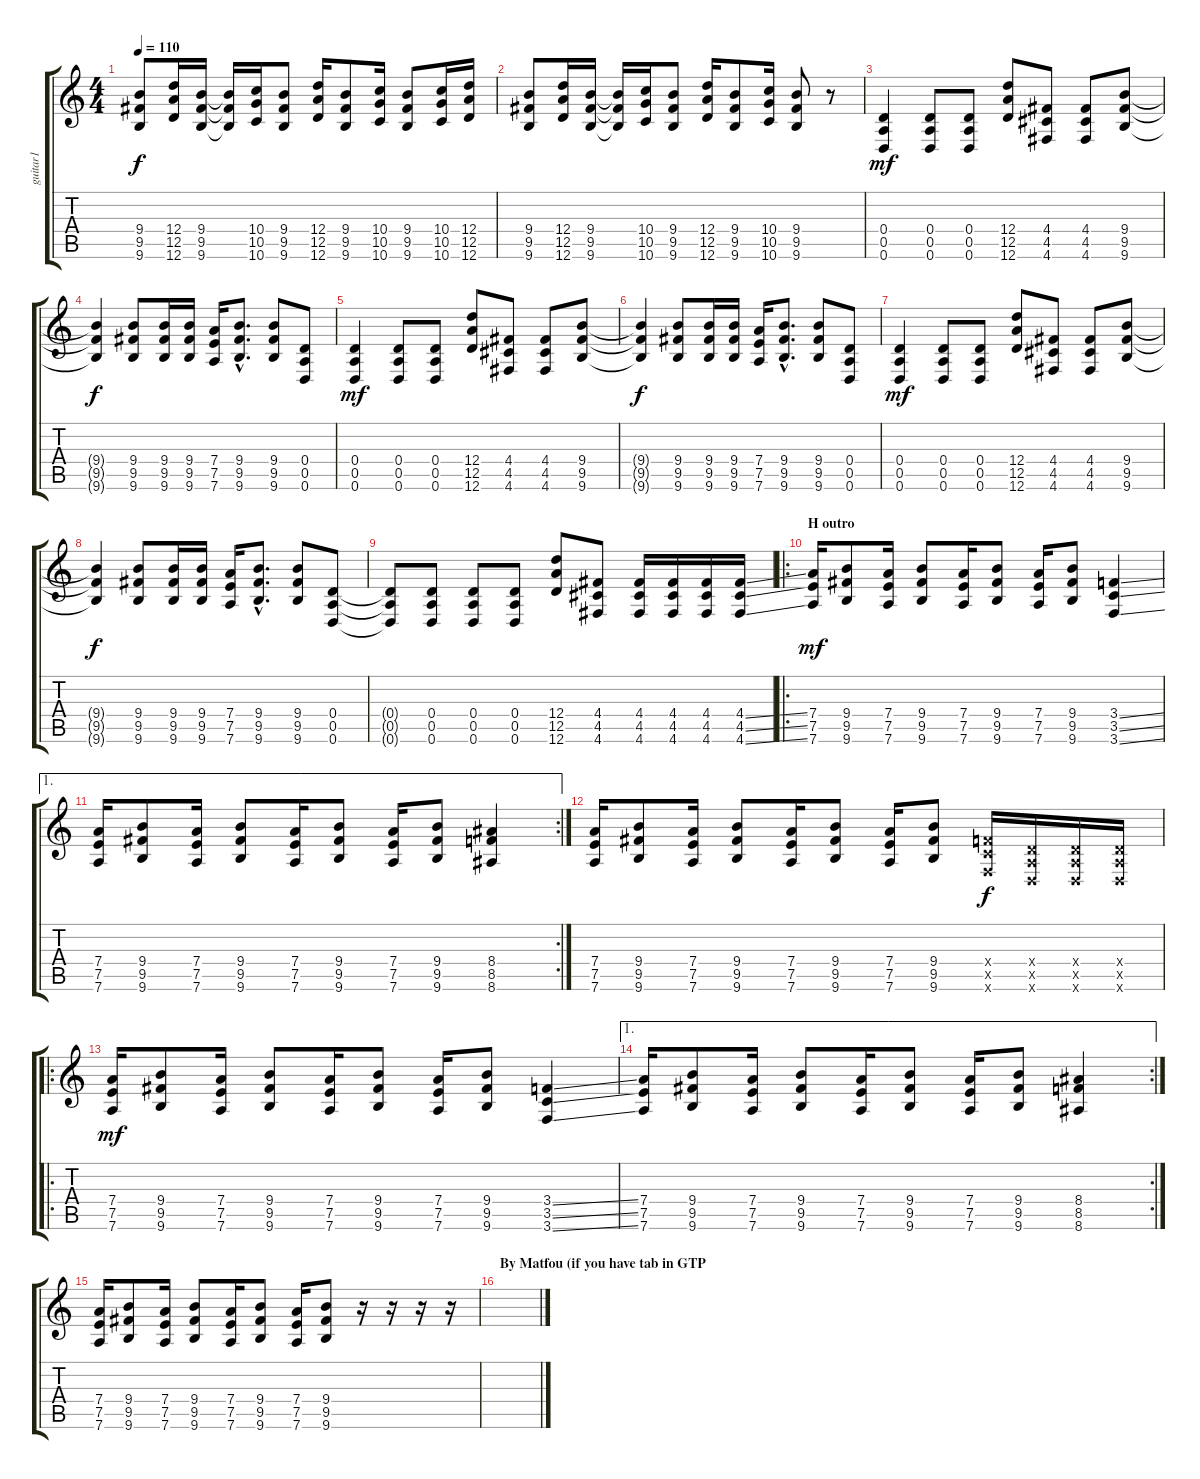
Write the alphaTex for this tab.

\track ("guitar1" "guitar1") {instrument distortionguitar}
\staff {score tabs}
\tuning (E4 B3 G3 D3 A2 D2) {hide}
\ts (4 4)
\tempo 110
\clef g2
\ks c
(9.4 9.5 9.6).8{dy f instrument distortionguitar} (12.4 12.5 12.6).16 (9.4 9.5 9.6).16 (9.4{t} 9.5{t} 9.6{t}).16 (10.4 10.5 10.6).16 (9.4 9.5 9.6).8 (12.4 12.5 12.6).16 (9.4 9.5 9.6).8 (10.4 10.5 10.6).16 (9.4 9.5 9.6).8 (10.4 10.5 10.6).16 (12.4 12.5 12.6).16 |
(9.4 9.5 9.6).8 (12.4 12.5 12.6).16 (9.4 9.5 9.6).16 (9.4{t} 9.5{t} 9.6{t}).16 (10.4 10.5 10.6).16 (9.4 9.5 9.6).8 (12.4 12.5 12.6).16 (9.4 9.5 9.6).8 (10.4 10.5 10.6).16 (9.4 9.5 9.6).8 r.8 |
(0.4 0.5 0.6).4{dy mf} (0.4 0.5 0.6).8 (0.4 0.5 0.6).8 (12.4 12.5 12.6).8 (4.4 4.5 4.6).8 (4.4 4.5 4.6).8 (9.4 9.5 9.6).8 |
(9.4{t} 9.5{t} 9.6{t}).4{dy f} (9.4 9.5 9.6).8 (9.4 9.5 9.6).16 (9.4 9.5 9.6).16 (7.4 7.5 7.6).16 (9.4{hac} 9.5{hac} 9.6{hac}).8{d} (9.4 9.5 9.6).8 (0.4 0.5 0.6).8 |
(0.4 0.5 0.6).4{dy mf} (0.4 0.5 0.6).8 (0.4 0.5 0.6).8 (12.4 12.5 12.6).8 (4.4 4.5 4.6).8 (4.4 4.5 4.6).8 (9.4 9.5 9.6).8 |
(9.4{t} 9.5{t} 9.6{t}).4{dy f} (9.4 9.5 9.6).8 (9.4 9.5 9.6).16 (9.4 9.5 9.6).16 (7.4 7.5 7.6).16 (9.4{hac} 9.5{hac} 9.6{hac}).8{d} (9.4 9.5 9.6).8 (0.4 0.5 0.6).8 |
(0.4 0.5 0.6).4{dy mf} (0.4 0.5 0.6).8 (0.4 0.5 0.6).8 (12.4 12.5 12.6).8 (4.4 4.5 4.6).8 (4.4 4.5 4.6).8 (9.4 9.5 9.6).8 |
(9.4{t} 9.5{t} 9.6{t}).4{dy f} (9.4 9.5 9.6).8 (9.4 9.5 9.6).16 (9.4 9.5 9.6).16 (7.4 7.5 7.6).16 (9.4{hac} 9.5{hac} 9.6{hac}).8{d} (9.4 9.5 9.6).8 (0.4 0.5 0.6).8 |
(0.4{t} 0.5{t} 0.6{t}).8 (0.4 0.5 0.6).8 (0.4 0.5 0.6).8 (0.4 0.5 0.6).8 (12.4 12.5 12.6).8 (4.4 4.5 4.6).8 (4.4 4.5 4.6).16 (4.4 4.5 4.6).16 (4.4 4.5 4.6).16 (4.4{ss} 4.5{ss} 4.6{ss}).16 |
\ro
\section ("" "H outro")
(7.4 7.5 7.6).16{dy mf} (9.4 9.5 9.6).8 (7.4 7.5 7.6).16 (9.4 9.5 9.6).8 (7.4 7.5 7.6).16 (9.4 9.5 9.6).8 (7.4 7.5 7.6).16 (9.4 9.5 9.6).8 (3.4{ss} 3.5{ss} 3.6{ss}).4 |
\ae 1
\rc 2
(7.4 7.5 7.6).16 (9.4 9.5 9.6).8 (7.4 7.5 7.6).16 (9.4 9.5 9.6).8 (7.4 7.5 7.6).16 (9.4 9.5 9.6).8 (7.4 7.5 7.6).16 (9.4 9.5 9.6).8 (8.4 8.5 8.6).4 |
(7.4 7.5 7.6).16 (9.4 9.5 9.6).8 (7.4 7.5 7.6).16 (9.4 9.5 9.6).8 (7.4 7.5 7.6).16 (9.4 9.5 9.6).8 (7.4 7.5 7.6).16 (9.4 9.5 9.6).8 (3.4{x} 3.5{x} 3.6{x}).16{dy f} (0.4{x} 0.5{x} 0.6{x}).16 (0.4{x} 0.5{x} 0.6{x}).16 (0.4{x} 0.5{x} 0.6{x}).16 |
\ro
(7.4 7.5 7.6).16{dy mf} (9.4 9.5 9.6).8 (7.4 7.5 7.6).16 (9.4 9.5 9.6).8 (7.4 7.5 7.6).16 (9.4 9.5 9.6).8 (7.4 7.5 7.6).16 (9.4 9.5 9.6).8 (3.4{ss} 3.5{ss} 3.6{ss}).4 |
\ae 1
\rc 2
(7.4 7.5 7.6).16 (9.4 9.5 9.6).8 (7.4 7.5 7.6).16 (9.4 9.5 9.6).8 (7.4 7.5 7.6).16 (9.4 9.5 9.6).8 (7.4 7.5 7.6).16 (9.4 9.5 9.6).8 (8.4 8.5 8.6).4 |
(7.4 7.5 7.6).16 (9.4 9.5 9.6).8 (7.4 7.5 7.6).16 (9.4 9.5 9.6).8 (7.4 7.5 7.6).16 (9.4 9.5 9.6).8 (7.4 7.5 7.6).16 (9.4 9.5 9.6).8 r.16 r.16 r.16 r.16 |
\section ("" "By Matfou (if you have tab in GTP")
